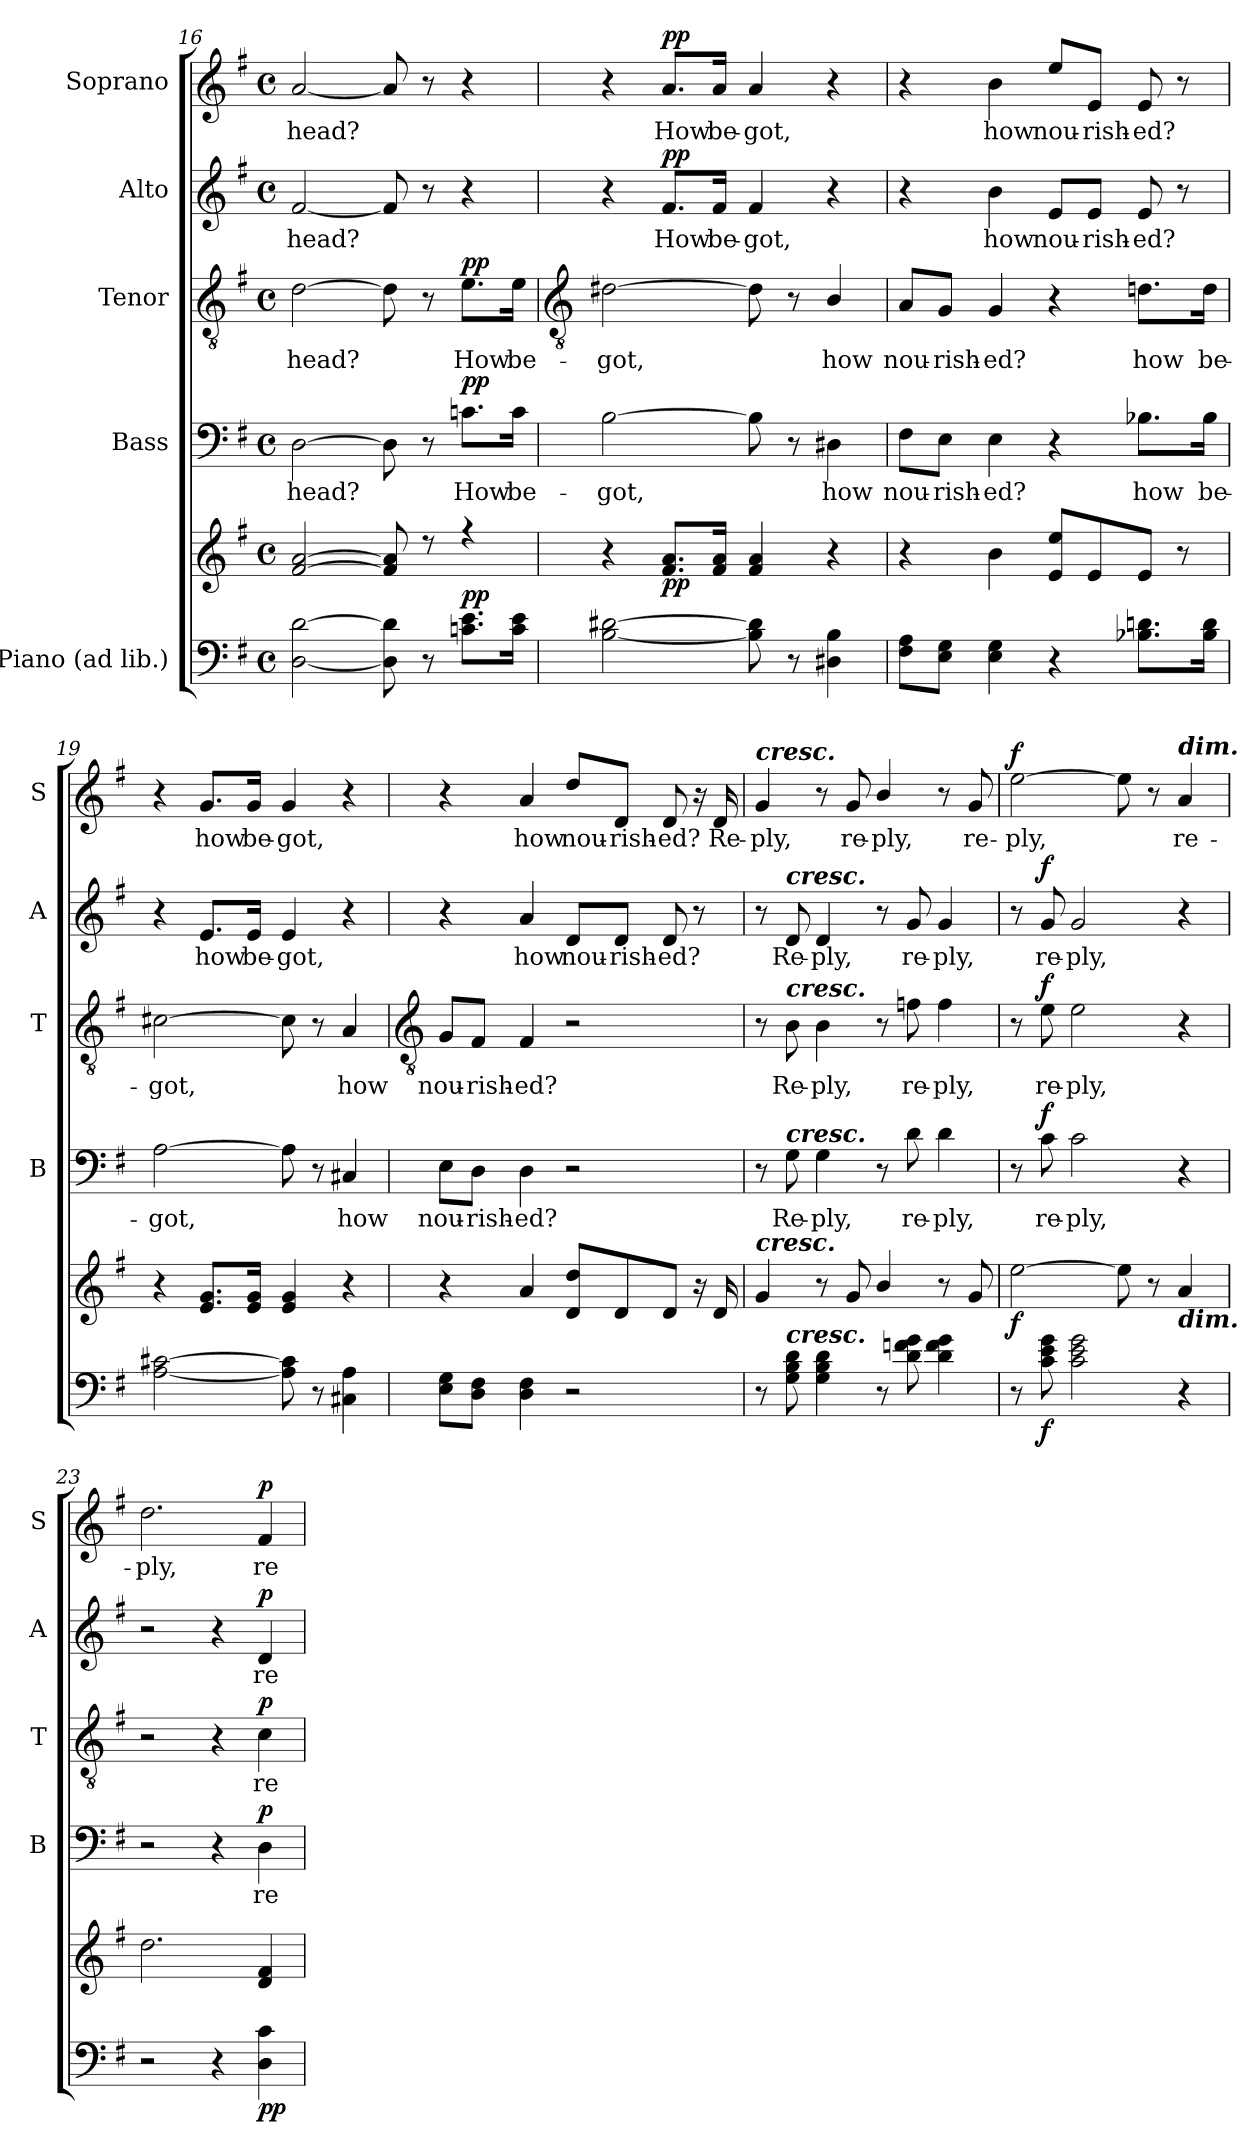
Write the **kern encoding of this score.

**kern	**kern	**dynam	**kern	**text	**dynam	**kern	**text	**dynam	**kern	**text	**dynam	**kern	**text	**dynam
*part5	*part5	*part5	*part4	*part4	*part4	*part3	*part3	*part3	*part2	*part2	*part2	*part1	*part1	*part1
*staff6	*staff5	*staff5/6	*staff4	*staff4	*staff4	*staff3	*staff3	*staff3	*staff2	*staff2	*staff2	*staff1	*staff1	*staff1
*I"Piano (ad lib.)	*	*	*I"Bass	*	*	*I"Tenor	*	*	*I"Alto	*	*	*I"Soprano	*	*
*	*	*	*I'B	*	*	*I'T	*	*	*I'A	*	*	*I'S	*	*
*clefF4	*clefG2	*	*clefF4	*	*	*clefGv2	*	*	*clefG2	*	*	*clefG2	*	*
*k[f#]	*k[f#]	*	*k[f#]	*	*	*k[f#]	*	*	*k[f#]	*	*	*k[f#]	*	*
*G:	*G:	*	*G:	*	*	*G:	*	*	*G:	*	*	*G:	*	*
*M4/4	*M4/4	*	*M4/4	*	*	*M4/4	*	*	*M4/4	*	*	*M4/4	*	*
*met(c)	*met(c)	*	*met(c)	*	*	*met(c)	*	*	*met(c)	*	*	*met(c)	*	*
=16	=16	=16	=16	=16	=16	=16	=16	=16	=16	=16	=16	=16	=16	=16
*	*^	*	*	*	*	*	*	*	*	*	*	*	*	*
!	!	!	!	!	!LO:LY:b	!	!	!LO:LY:b	!	!	!LO:LY:b	!	!	!LO:LY:b	!
[2D [2d	[2f#/ [2a/	1ryy	.	[2D	head?	.	[2d	head?	.	[2f#	head?	.	[2a	head?	.
8D] 8d]	8f#/] 8a/]	.	.	8D]	.	.	8d]	.	.	8f#]	.	.	8a]	.	.
8r	8r	.	.	8r	.	.	8r	.	.	8r	.	.	8r	.	.
!	!	!	!LO:DY:a=2	!	!LO:LY:b	!LO:DY:b	!	!LO:LY:b	!LO:DY:b	!	!	!	!	!	!
8.cn 8.eL	4r	.	pp	8.cn\L	How	pp	8.e\L	How	pp	4r	.	.	4r	.	.
!	!	!	!	!	!LO:LY:b	!	!	!LO:LY:b	!	!	!	!	!	!	!
16c 16eJ	.	.	.	16c\Jk	be-	.	16e\Jk	be-	.	.	.	.	.	.	.
*	*v	*v	*	*	*	*	*	*	*	*	*	*	*	*	*
!!LO:LB:g=z
=17	=17	=17	=17	=17	=17	=17	=17	=17	=17	=17	=17	=17	=17	=17
*	*	*	*	*	*	*clefGv2	*	*	*	*	*	*	*	*
!	!	!	!	!LO:LY:b	!	!	!LO:LY:b	!	!	!	!	!	!	!
[2B [2d#X	4r	.	[2B	-got,	.	[2d#X	-got,	.	4r	.	.	4r	.	.
!	!	!LO:DY:b	!	!	!	!	!	!	!	!LO:LY:b	!LO:DY:b	!	!LO:LY:b	!LO:DY:b
.	8.f# 8.aL	pp	.	.	.	.	.	.	8.f#/L	How	pp	8.a/L	How	pp
!	!	!	!	!	!	!	!	!	!	!LO:LY:b	!	!	!LO:LY:b	!
.	16f# 16aJ	.	.	.	.	.	.	.	16f#/Jk	be-	.	16a/Jk	be-	.
!	!	!	!	!	!	!	!	!	!	!LO:LY:b	!	!	!LO:LY:b	!
8B] 8d#]	4f# 4a	.	8B]	.	.	8d#]	.	.	4f#	-got,	.	4a	-got,	.
8r	.	.	8r	.	.	8r	.	.	.	.	.	.	.	.
!	!	!	!	!LO:LY:b	!	!	!LO:LY:b	!	!	!	!	!	!	!
4D#X\ 4B\	4r	.	4D#X\	how	.	4B/	how	.	4r	.	.	4r	.	.
=18	=18	=18	=18	=18	=18	=18	=18	=18	=18	=18	=18	=18	=18	=18
!	!	!	!	!LO:LY:b	!	!	!LO:LY:b	!	!	!	!	!	!	!
8F# 8AL	4r	.	8F#\L	nou-	.	8A/L	nou-	.	4r	.	.	4r	.	.
!	!	!	!	!LO:LY:b	!	!	!LO:LY:b	!	!	!	!	!	!	!
8E 8GJ	.	.	8E\J	-rish-	.	8G/J	-rish-	.	.	.	.	.	.	.
!	!	!	!	!LO:LY:b	!	!	!LO:LY:b	!	!	!LO:LY:b	!	!	!LO:LY:b	!
4E 4G	4b	.	4E	-ed?	.	4G	-ed?	.	4b	how	.	4b	how	.
!	!	!	!	!	!	!	!	!	!	!LO:LY:b	!	!	!LO:LY:b	!
4r	8e 8eeL	.	4r	.	.	4r	.	.	8e/L	nou-	.	8ee/L	nou-	.
!	!	!	!	!	!	!	!	!	!	!LO:LY:b	!	!	!LO:LY:b	!
.	8e	.	.	.	.	.	.	.	8e/J	-rish-	.	8e/J	-rish-	.
!	!	!	!	!LO:LY:b	!	!	!LO:LY:b	!	!	!LO:LY:b	!	!	!LO:LY:b	!
8.B-X 8.dnL	8eJ	.	8.B-X\L	how	.	8.dn\L	how	.	8e	-ed?	.	8e	-ed?	.
.	8r	.	.	.	.	.	.	.	8r	.	.	8r	.	.
!	!	!	!	!LO:LY:b	!	!	!LO:LY:b	!	!	!	!	!	!	!
16B- 16dJ	.	.	16B-\Jk	be-	.	16d\Jk	be-	.	.	.	.	.	.	.
=19	=19	=19	=19	=19	=19	=19	=19	=19	=19	=19	=19	=19	=19	=19
!	!	!	!	!LO:LY:b	!	!	!LO:LY:b	!	!	!	!	!	!	!
[2A [2c#X	4r	.	[2A	-got,	.	[2c#X	-got,	.	4r	.	.	4r	.	.
!	!	!	!	!	!	!	!	!	!	!LO:LY:b	!	!	!LO:LY:b	!
.	8.e 8.gL	.	.	.	.	.	.	.	8.e/L	how	.	8.g/L	how	.
!	!	!	!	!	!	!	!	!	!	!LO:LY:b	!	!	!LO:LY:b	!
.	16e 16gJ	.	.	.	.	.	.	.	16e/Jk	be-	.	16g/Jk	be-	.
!	!	!	!	!	!	!	!	!	!	!LO:LY:b	!	!	!LO:LY:b	!
8A] 8c#]	4e 4g	.	8A]	.	.	8c#]	.	.	4e	-got,	.	4g	-got,	.
8r	.	.	8r	.	.	8r	.	.	.	.	.	.	.	.
!	!	!	!	!LO:LY:b	!	!	!LO:LY:b	!	!	!	!	!	!	!
4C#X 4A	4r	.	4C#X	how	.	4A	how	.	4r	.	.	4r	.	.
!!LO:LB:g=z
=20	=20	=20	=20	=20	=20	=20	=20	=20	=20	=20	=20	=20	=20	=20
*	*	*	*	*	*	*clefGv2	*	*	*	*	*	*	*	*
!	!	!	!	!LO:LY:b	!	!	!LO:LY:b	!	!	!	!	!	!	!
8E 8GL	4r	.	8E\L	nou-	.	8G/L	nou-	.	4r	.	.	4r	.	.
!	!	!	!	!LO:LY:b	!	!	!LO:LY:b	!	!	!	!	!	!	!
8D 8F#J	.	.	8D\J	-rish-	.	8F#/J	-rish-	.	.	.	.	.	.	.
!	!	!	!	!LO:LY:b	!	!	!LO:LY:b	!	!	!LO:LY:b	!	!	!LO:LY:b	!
4D 4F#	4a	.	4D	-ed?	.	4F#	-ed?	.	4a	how	.	4a	how	.
!	!	!	!	!	!	!	!	!	!	!LO:LY:b	!	!	!LO:LY:b	!
2r	8d 8ddL	.	2r	.	.	2r	.	.	8d/L	nou-	.	8dd/L	nou-	.
!	!	!	!	!	!	!	!	!	!	!LO:LY:b	!	!	!LO:LY:b	!
.	8d	.	.	.	.	.	.	.	8d/J	-rish-	.	8d/J	-rish-	.
!	!	!	!	!	!	!	!	!	!	!LO:LY:b	!	!	!LO:LY:b	!
.	8dJ	.	.	.	.	.	.	.	8d	-ed?	.	8d	-ed?	.
.	16r	.	.	.	.	.	.	.	8r	.	.	16r	.	.
!	!	!	!	!	!	!	!	!	!	!	!	!	!LO:LY:b	!
.	16d	.	.	.	.	.	.	.	.	.	.	16d	Re-	.
=21	=21	=21	=21	=21	=21	=21	=21	=21	=21	=21	=21	=21	=21	=21
!	!	!	!	!	!	!	!	!	!	!	!	!LO:TX:a:Bi:t=cresc.	!	!
!	!LO:TX:a:Bi:t=cresc.	!	!	!	!	!	!	!	!	!	!	!	!	!
!	!	!	!	!	!	!	!	!	!	!	!	!	!LO:LY:b	!
8r	4g	.	8r	.	.	8r	.	.	8r	.	.	4g	-ply,	.
!	!	!	!	!	!	!	!	!	!LO:TX:a:Bi:t=cresc.	!	!	!	!	!
!	!	!	!	!	!	!LO:TX:a:Bi:t=cresc.	!	!	!	!	!	!	!	!
!	!	!	!LO:TX:a:Bi:t=cresc.	!	!	!	!	!	!	!	!	!	!	!
!LO:TX:a:Bi:t=cresc.	!	!	!	!	!	!	!	!	!	!	!	!	!	!
!	!	!	!	!LO:LY:b	!	!	!LO:LY:b	!	!	!LO:LY:b	!	!	!	!
8G 8B 8d	.	.	8G	Re-	.	8B	Re-	.	8d	Re-	.	.	.	.
!	!	!	!	!LO:LY:b	!	!	!LO:LY:b	!	!	!LO:LY:b	!	!	!	!
4G 4B 4d	8r	.	4G	-ply,	.	4B	-ply,	.	4d	-ply,	.	8r	.	.
!	!	!	!	!	!	!	!	!	!	!	!	!	!LO:LY:b	!
.	8g	.	.	.	.	.	.	.	.	.	.	8g	re-	.
!	!	!	!	!	!	!	!	!	!	!	!	!	!LO:LY:b	!
8r	4b/	.	8r	.	.	8r	.	.	8r	.	.	4b/	-ply,	.
!	!	!	!	!LO:LY:b	!	!	!LO:LY:b	!	!	!LO:LY:b	!	!	!	!
8d 8fn 8g	.	.	8d	re-	.	8fn	re-	.	8g	re-	.	.	.	.
!	!	!	!	!LO:LY:b	!	!	!LO:LY:b	!	!	!LO:LY:b	!	!	!	!
4d 4f 4g	8r	.	4d	-ply,	.	4f	-ply,	.	4g	-ply,	.	8r	.	.
!	!	!	!	!	!	!	!	!	!	!	!	!	!LO:LY:b	!
.	8g	.	.	.	.	.	.	.	.	.	.	8g	re-	.
=22	=22	=22	=22	=22	=22	=22	=22	=22	=22	=22	=22	=22	=22	=22
!	!	!LO:DY:b	!	!	!	!	!	!	!	!	!	!	!LO:LY:b	!LO:DY:b
8r	[2ee	f	8r	.	.	8r	.	.	8r	.	.	[2ee	ply,	f
!	!	!LO:DY:b=2	!	!LO:LY:b	!LO:DY:b	!	!LO:LY:b	!LO:DY:b	!	!LO:LY:b	!LO:DY:b	!	!	!
8c 8e 8g	.	f	8c	re-	f	8e	re-	f	8g	re-	f	.	.	.
!	!	!	!	!LO:LY:b	!	!	!LO:LY:b	!	!	!LO:LY:b	!	!	!	!
2c 2e 2g	.	.	2c	-ply,	.	2e	-ply,	.	2g	-ply,	.	.	.	.
.	8ee]	.	.	.	.	.	.	.	.	.	.	8ee]	.	.
.	8r	.	.	.	.	.	.	.	.	.	.	8r	.	.
!	!	!	!	!	!	!	!	!	!	!	!	!LO:TX:a:Bi:t=dim.	!	!
!	!LO:TX:b:Bi:t=dim.	!	!	!	!	!	!	!	!	!	!	!	!	!
!	!	!	!	!	!	!	!	!	!	!	!	!	!LO:LY:b	!
4r	4a	.	4r	.	.	4r	.	.	4r	.	.	4a	re-	.
=23	=23	=23	=23	=23	=23	=23	=23	=23	=23	=23	=23	=23	=23	=23
!	!	!	!	!	!	!	!	!	!	!	!	!	!LO:LY:b	!
2r	2.dd	.	2r	.	.	2r	.	.	2r	.	.	2.dd	-ply,	.
4r	.	.	4r	.	.	4r	.	.	4r	.	.	.	.	.
!	!	!LO:DY:b=2	!	!LO:LY:b	!	!	!LO:LY:b	!	!	!LO:LY:b	!	!	!LO:LY:b	!
!	!	!LO:DY:n=1:b	!	!	!LO:DY:b	!	!	!LO:DY:b	!	!	!LO:DY:b	!	!	!LO:DY:b
4D 4c	4d 4f#	p p	4D	re-	p	4c	re-	p	4d	re-	p	4f#	re-	p
=	=	=	=	=	=	=	=	=	=	=	=	=	=	=
*-	*-	*-	*-	*-	*-	*-	*-	*-	*-	*-	*-	*-	*-	*-
